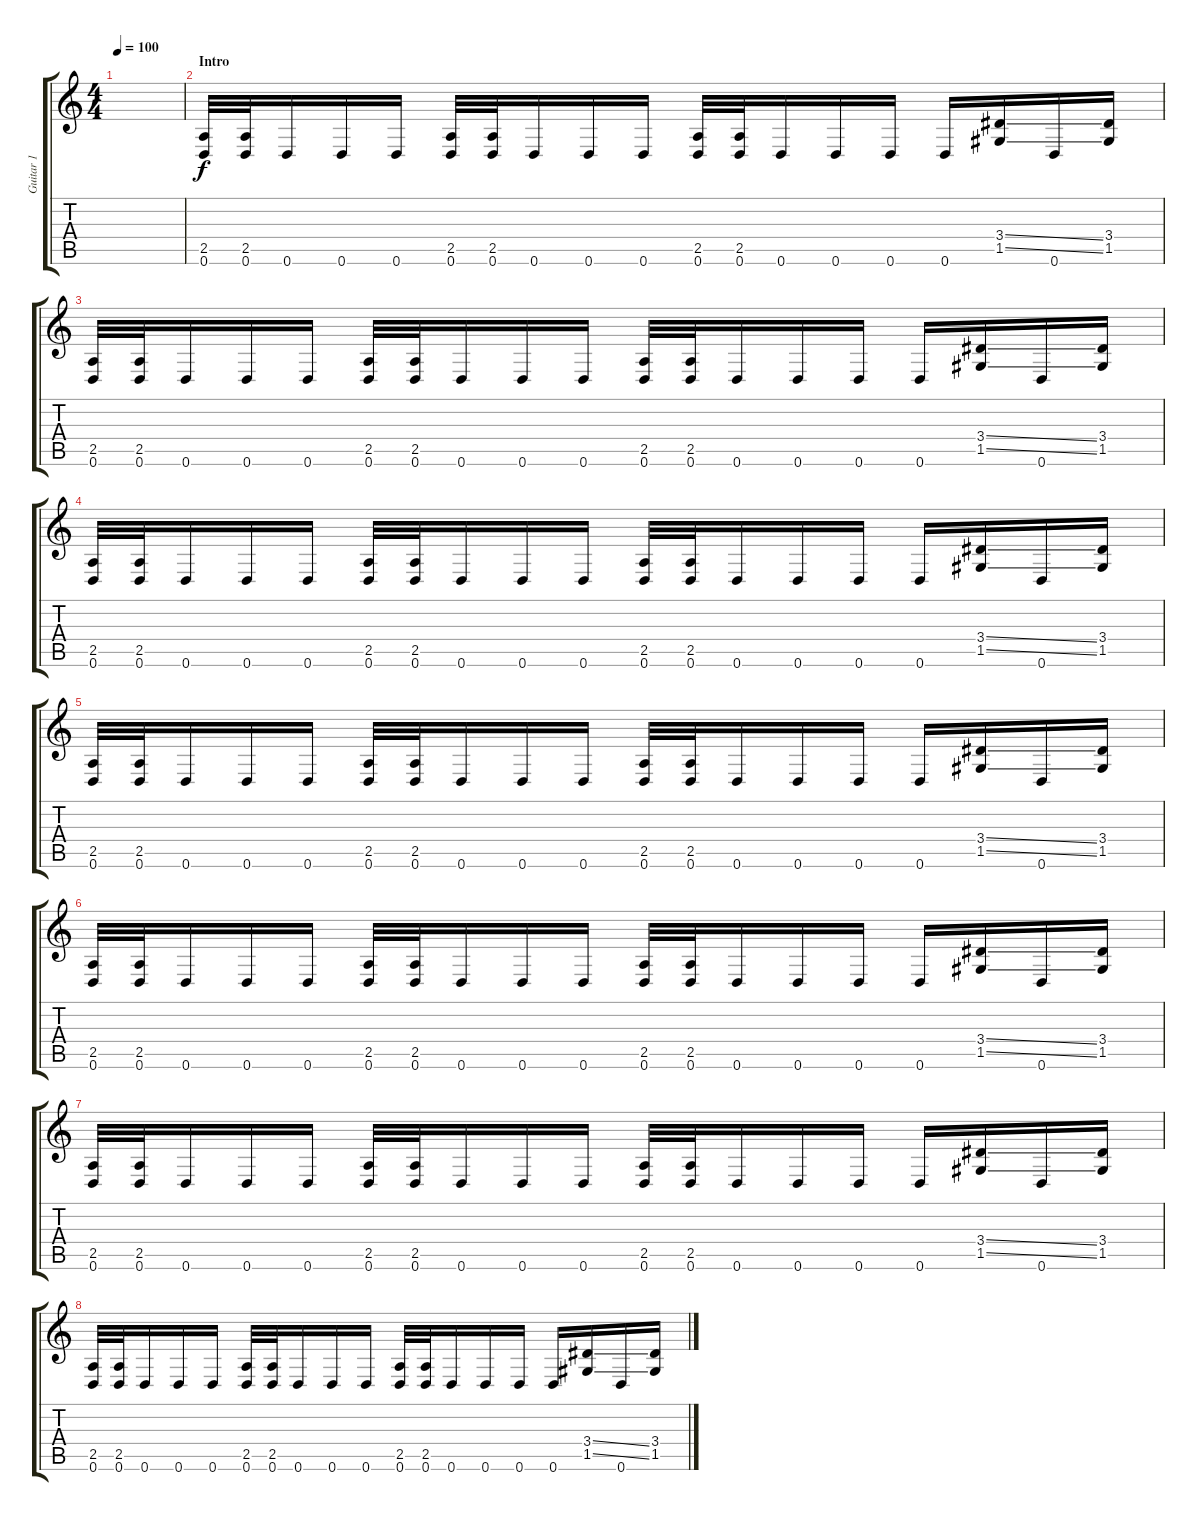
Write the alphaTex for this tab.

\track ("Guitar 1" "Guitar 1") {instrument distortionguitar}
\staff {score tabs}
\tuning (D4 A3 F3 C3 G2 D2) {hide}
\ts (4 4)
\tempo 100
\clef g2
\ks c
|
\section ("" "Intro")
(2.5 0.6).32 (2.5 0.6).32 0.6.16 0.6.16 0.6.16 (2.5 0.6).32 (2.5 0.6).32 0.6.16 0.6.16 0.6.16 (2.5 0.6).32 (2.5 0.6).32 0.6.16 0.6.16 0.6.16 0.6.16 (3.4{ss} 1.5{ss}).16 0.6.16 (3.4 1.5).16 |
(2.5 0.6).32 (2.5 0.6).32 0.6.16 0.6.16 0.6.16 (2.5 0.6).32 (2.5 0.6).32 0.6.16 0.6.16 0.6.16 (2.5 0.6).32 (2.5 0.6).32 0.6.16 0.6.16 0.6.16 0.6.16 (3.4{ss} 1.5{ss}).16 0.6.16 (3.4 1.5).16 |
(2.5 0.6).32 (2.5 0.6).32 0.6.16 0.6.16 0.6.16 (2.5 0.6).32 (2.5 0.6).32 0.6.16 0.6.16 0.6.16 (2.5 0.6).32 (2.5 0.6).32 0.6.16 0.6.16 0.6.16 0.6.16 (3.4{ss} 1.5{ss}).16 0.6.16 (3.4 1.5).16 |
(2.5 0.6).32 (2.5 0.6).32 0.6.16 0.6.16 0.6.16 (2.5 0.6).32 (2.5 0.6).32 0.6.16 0.6.16 0.6.16 (2.5 0.6).32 (2.5 0.6).32 0.6.16 0.6.16 0.6.16 0.6.16 (3.4{ss} 1.5{ss}).16 0.6.16 (3.4 1.5).16 |
(2.5 0.6).32 (2.5 0.6).32 0.6.16 0.6.16 0.6.16 (2.5 0.6).32 (2.5 0.6).32 0.6.16 0.6.16 0.6.16 (2.5 0.6).32 (2.5 0.6).32 0.6.16 0.6.16 0.6.16 0.6.16 (3.4{ss} 1.5{ss}).16 0.6.16 (3.4 1.5).16 |
(2.5 0.6).32 (2.5 0.6).32 0.6.16 0.6.16 0.6.16 (2.5 0.6).32 (2.5 0.6).32 0.6.16 0.6.16 0.6.16 (2.5 0.6).32 (2.5 0.6).32 0.6.16 0.6.16 0.6.16 0.6.16 (3.4{ss} 1.5{ss}).16 0.6.16 (3.4 1.5).16 |
(2.5 0.6).32 (2.5 0.6).32 0.6.16 0.6.16 0.6.16 (2.5 0.6).32 (2.5 0.6).32 0.6.16 0.6.16 0.6.16 (2.5 0.6).32 (2.5 0.6).32 0.6.16 0.6.16 0.6.16 0.6.16 (3.4{ss} 1.5{ss}).16 0.6.16 (3.4 1.5).16
